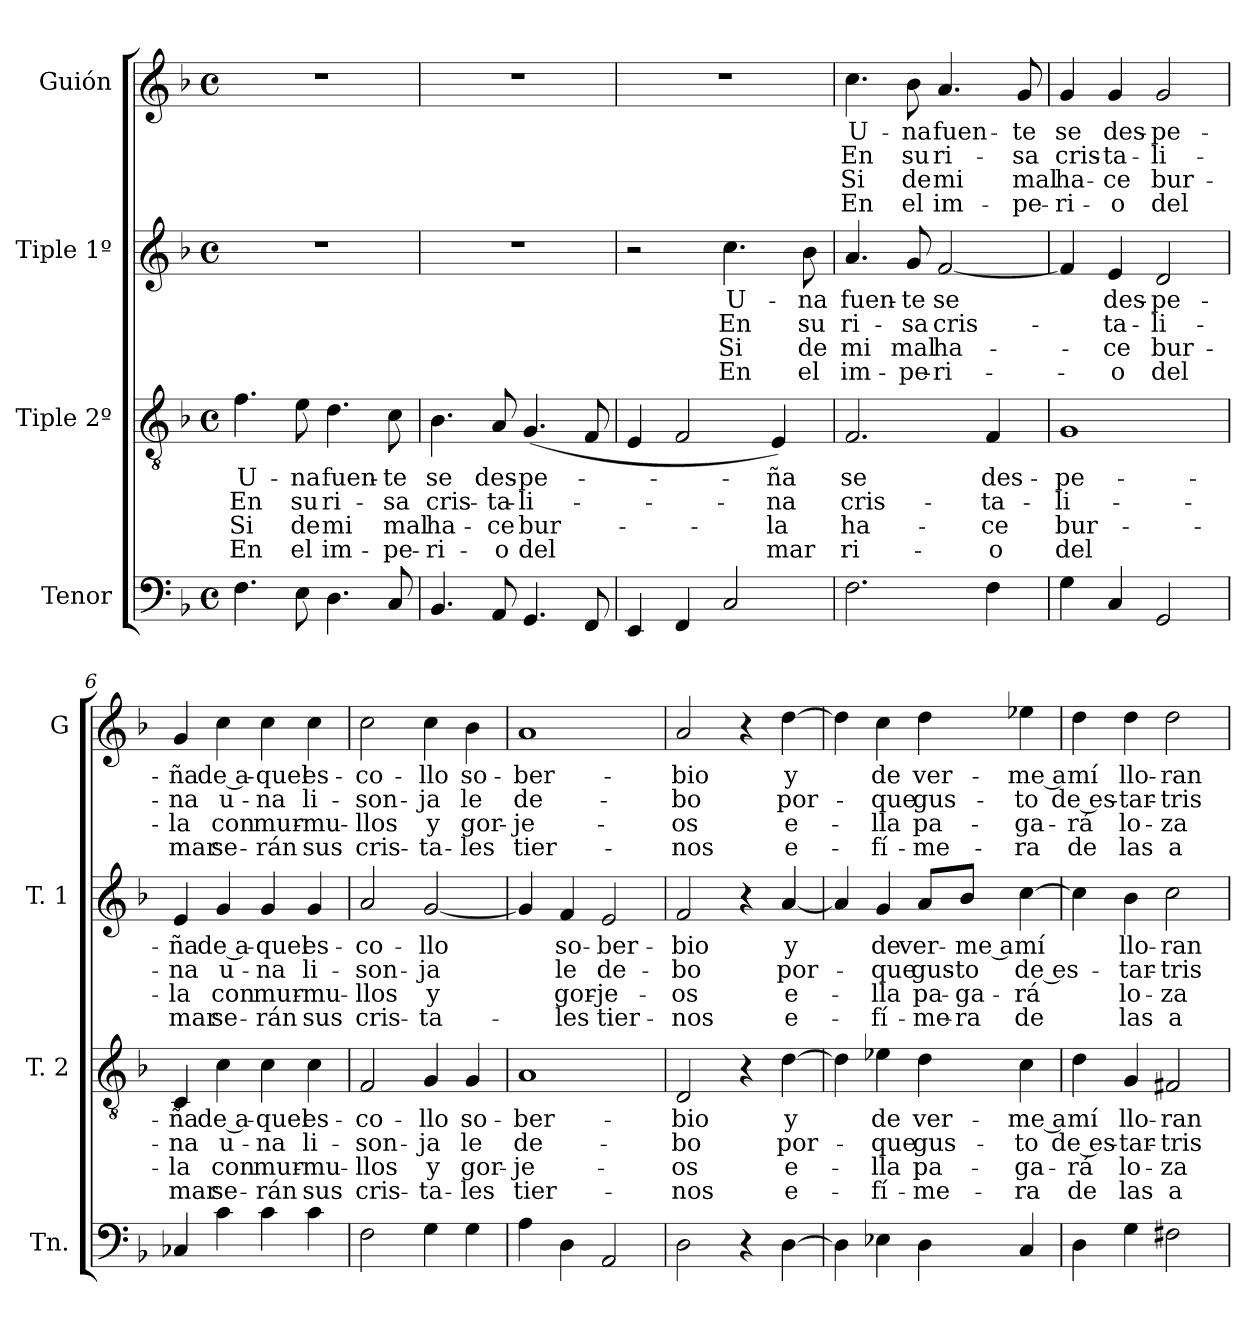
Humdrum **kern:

**kern	**kern	**text	**text	**text	**text	**kern	**text	**text	**text	**text	**kern	**text	**text	**text	**text
*part4	*part3	*part3	*part3	*part3	*part3	*part2	*part2	*part2	*part2	*part2	*part1	*part1	*part1	*part1	*part1
*staff4	*staff3	*staff3	*staff3	*staff3	*staff3	*staff2	*staff2	*staff2	*staff2	*staff2	*staff1	*staff1	*staff1	*staff1	*staff1
*I"Tenor	*I"Tiple 2º	*	*	*	*	*I"Tiple 1º	*	*	*	*	*I"Guión	*	*	*	*
*I'Tn.	*I'T. 2	*	*	*	*	*I'T. 1	*	*	*	*	*I'G	*	*	*	*
*clefF4	*clefGv2	*	*	*	*	*clefG2	*	*	*	*	*clefG2	*	*	*	*
*k[b-]	*k[b-]	*	*	*	*	*k[b-]	*	*	*	*	*k[b-]	*	*	*	*
*M4/4	*M4/4	*	*	*	*	*M4/4	*	*	*	*	*M4/4	*	*	*	*
*met(c)	*met(c)	*	*	*	*	*met(c)	*	*	*	*	*met(c)	*	*	*	*
=1	=1	=1	=1	=1	=1	=1	=1	=1	=1	=1	=1	=1	=1	=1	=1
4.F	4.f	U-	En	Si	En	1r	.	.	.	.	1r	.	.	.	.
8E	8e	-na	su	de	el	.	.	.	.	.	.	.	.	.	.
4.D	4.d	fuen-	ri-	mi	im-	.	.	.	.	.	.	.	.	.	.
8C	8c	-te	-sa	mal	-pe-	.	.	.	.	.	.	.	.	.	.
=2	=2	=2	=2	=2	=2	=2	=2	=2	=2	=2	=2	=2	=2	=2	=2
4.BB-	4.B-	se	cris-	ha-	-ri-	1r	.	.	.	.	1r	.	.	.	.
8AA	8A	des-	-ta-	-ce	-o	.	.	.	.	.	.	.	.	.	.
4.GG	(4.G	-pe-	-li-	bur-	del	.	.	.	.	.	.	.	.	.	.
8FF	8F	.	.	.	.	.	.	.	.	.	.	.	.	.	.
=3	=3	=3	=3	=3	=3	=3	=3	=3	=3	=3	=3	=3	=3	=3	=3
4EE	4E	.	.	.	.	2r	.	.	.	.	1r	.	.	.	.
4FF	2F	.	.	.	.	.	.	.	.	.	.	.	.	.	.
2C	.	.	.	.	.	4.cc	U-	En	Si	En	.	.	.	.	.
.	4E)	-ña	-na	-la	mar	.	.	.	.	.	.	.	.	.	.
.	.	.	.	.	.	8b-	-na	su	de	el	.	.	.	.	.
=4	=4	=4	=4	=4	=4	=4	=4	=4	=4	=4	=4	=4	=4	=4	=4
2.F	2.F	se	cris-	ha-	-ri-	4.a	fuen-	ri-	mi	im-	4.cc	U-	En	Si	En
.	.	.	.	.	.	8g	-te	-sa	mal	-pe-	8b-	-na	su	de	el
.	.	.	.	.	.	[2f	se	cris-	ha-	-ri-	4.a	fuen-	ri-	mi	im-
4F	4F	des-	-ta-	-ce	-o	.	.	.	.	.	.	.	.	.	.
.	.	.	.	.	.	.	.	.	.	.	8g	-te	-sa	mal	-pe-
=5	=5	=5	=5	=5	=5	=5	=5	=5	=5	=5	=5	=5	=5	=5	=5
4G	1G	-pe-	-li-	bur-	del	4f]	.	.	.	.	4g	se	cris-	ha-	-ri-
4C	.	.	.	.	.	4e	des-	-ta-	-ce	-o	4g	des-	-ta-	-ce	-o
2GG	.	.	.	.	.	2d	-pe-	-li-	bur-	del	2g	-pe-	-li-	bur-	del
=6	=6	=6	=6	=6	=6	=6	=6	=6	=6	=6	=6	=6	=6	=6	=6
4C-X	4C	-ña	-na	-la	mar	4e	-ña	-na	-la	mar	4g	-ña	-na	-la	mar
4c	4c	de a-	u-	con	se-	4g	de a-	u-	con	se-	4cc	de a-	u-	con	se-
4c	4c	-quel	-na	mur-	-rán	4g	-quel	-na	mur-	-rán	4cc	-quel	-na	mur-	-rán
4c	4c	es-	li-	-mu-	sus	4g	es-	li-	-mu-	sus	4cc	es-	li-	-mu-	sus
=7	=7	=7	=7	=7	=7	=7	=7	=7	=7	=7	=7	=7	=7	=7	=7
2F	2F	-co-	-son-	-llos	cris-	2a	-co-	-son-	-llos	cris-	2cc	-co-	-son-	-llos	cris-
4G	4G	-llo	-ja	y	-ta-	[2g	-llo	-ja	y	-ta-	4cc	-llo	-ja	y	-ta-
4G	4G	so-	le	gor-	-les	.	.	.	.	.	4b-	so-	le	gor-	-les
=8	=8	=8	=8	=8	=8	=8	=8	=8	=8	=8	=8	=8	=8	=8	=8
4A	1A	-ber-	de-	-je-	tier-	4g]	.	.	.	.	1a	-ber-	de-	-je-	tier-
4D	.	.	.	.	.	4f	so-	le	gor-	-les	.	.	.	.	.
2AA	.	.	.	.	.	2e	-ber-	de-	-je-	tier-	.	.	.	.	.
=9	=9	=9	=9	=9	=9	=9	=9	=9	=9	=9	=9	=9	=9	=9	=9
2D	2D	-bio	-bo	-os	-nos	2f	-bio	-bo	-os	-nos	2a	-bio	-bo	-os	-nos
4r	4r	.	.	.	.	4r	.	.	.	.	4r	.	.	.	.
[4D	[4d	y	por-	e-	e-	[4a	y	por-	e-	e-	[4dd	y	por-	e-	e-
=10	=10	=10	=10	=10	=10	=10	=10	=10	=10	=10	=10	=10	=10	=10	=10
4D]	4d]	.	.	.	.	4a]	.	.	.	.	4dd]	.	.	.	.
4E-X	4e-X	de	-que	-lla	-fí-	4g	de	-que	-lla	-fí-	4cc	de	-que	-lla	-fí-
4D	4d	ver-	gus-	pa-	-me-	8a/L	ver-	gus-	pa-	-me-	4dd	ver-	gus-	pa-	-me-
.	.	.	.	.	.	8b-/J	-me a	-to	-ga-	-ra	.	.	.	.	.
4C	4c	-me a	-to	-ga-	-ra	[4cc	mí	de es-	-rá	de	4ee-X	-me a	-to	-ga-	-ra
=11	=11	=11	=11	=11	=11	=11	=11	=11	=11	=11	=11	=11	=11	=11	=11
4D	4d	mí	de es-	-rá	de	4cc]	.	.	.	.	4dd	mí	de es-	-rá	de
4G	4G	llo-	-tar-	lo-	las	4b-	llo-	-tar-	lo-	las	4dd	llo-	-tar-	lo-	las
2F#X	2F#X	-ran-	-tris-	-za-	a-	2cc	-ran-	-tris-	-za-	a-	2dd	-ran-	-tris-	-za-	a-
=	=	=	=	=	=	=	=	=	=	=	=	=	=	=	=
*-	*-	*-	*-	*-	*-	*-	*-	*-	*-	*-	*-	*-	*-	*-	*-
